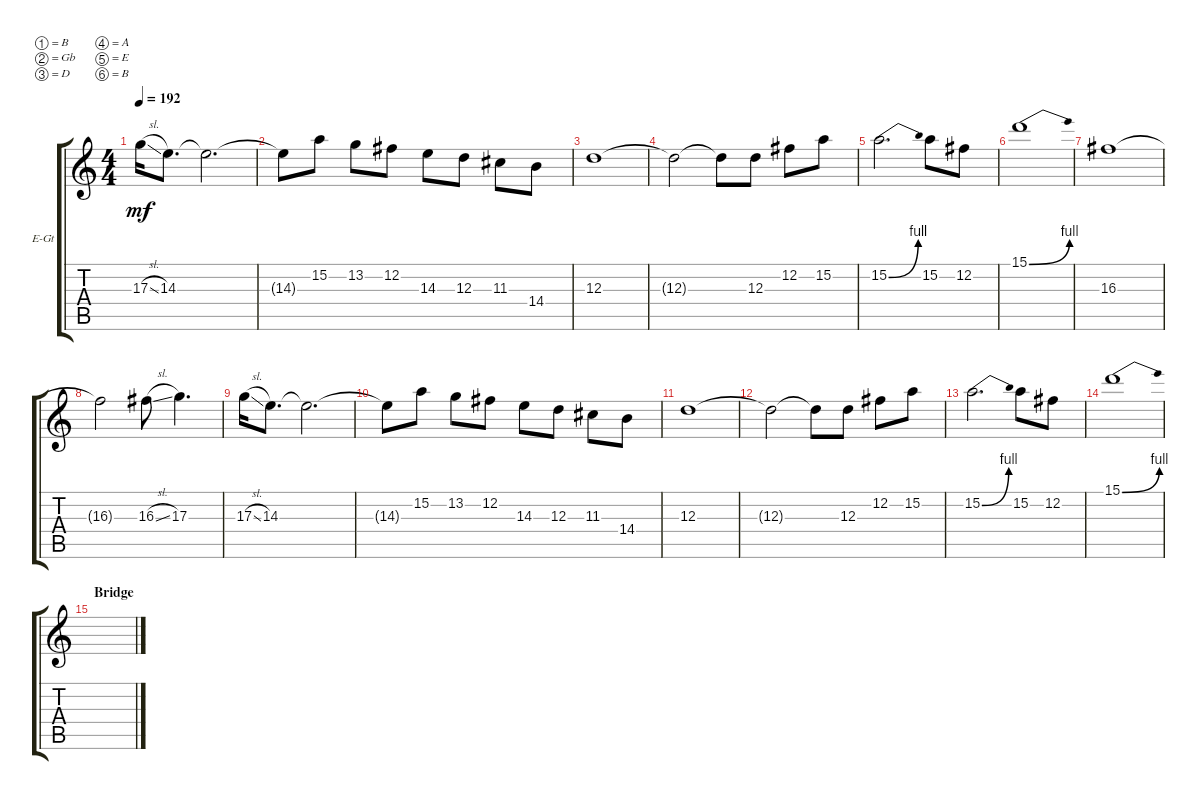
\bracketExtendMode groupsimilarinstruments
\firstSystemTrackNameOrientation horizontal
\otherSystemsTrackNameOrientation horizontal
\track ("Electric Guitar" "E-Gt") {instrument overdrivenguitar}
\staff {score tabs}
\tuning (B3 Gb3 D3 A2 E2 B1)
\ts (4 4)
\tempo 192
\clef g2
\scale
0.333333
\ks c
17.3{sl}.16{dy mf} 14.3.8{d} 14.3{t}.2{d} |
\scale
0.333333 14.3{t}.8 15.2.8 13.2.8 12.2.8 14.3.8 12.3.8 11.3.8 14.4.8 |
\scale
0.333333 12.3.1 |
\scale
0.333333 12.3{t}.2 12.3{t}.8 12.3.8 12.2.8 15.2.8 |
\scale
0.333333 15.2{be (bend 0 0 15 4)}.2{d} 15.2.8 12.2.8 |
\scale
0.333333 15.1{be (bend 0 0 15 4)}.1 |
\scale
0.333333 16.3.1 |
\scale
0.333333 16.3{t}.2 16.3{sl}.8 17.3.4{d} |
\scale
0.333333 17.3{sl}.16 14.3.8{d} 14.3{t}.2{d} |
\scale
0.333333 14.3{t}.8 15.2.8 13.2.8 12.2.8 14.3.8 12.3.8 11.3.8 14.4.8 |
\scale
0.333333 12.3.1 |
\scale
0.333333 12.3{t}.2 12.3{t}.8 12.3.8 12.2.8 15.2.8 |
\scale
0.333333 15.2{be (bend 0 0 15 4)}.2{d} 15.2.8 12.2.8 |
\scale
0.333333 15.1{be (bend 0 0 15 4)}.1 |
\section ("" "Bridge")
\scale
0.333333 |
\scale
0.333333
